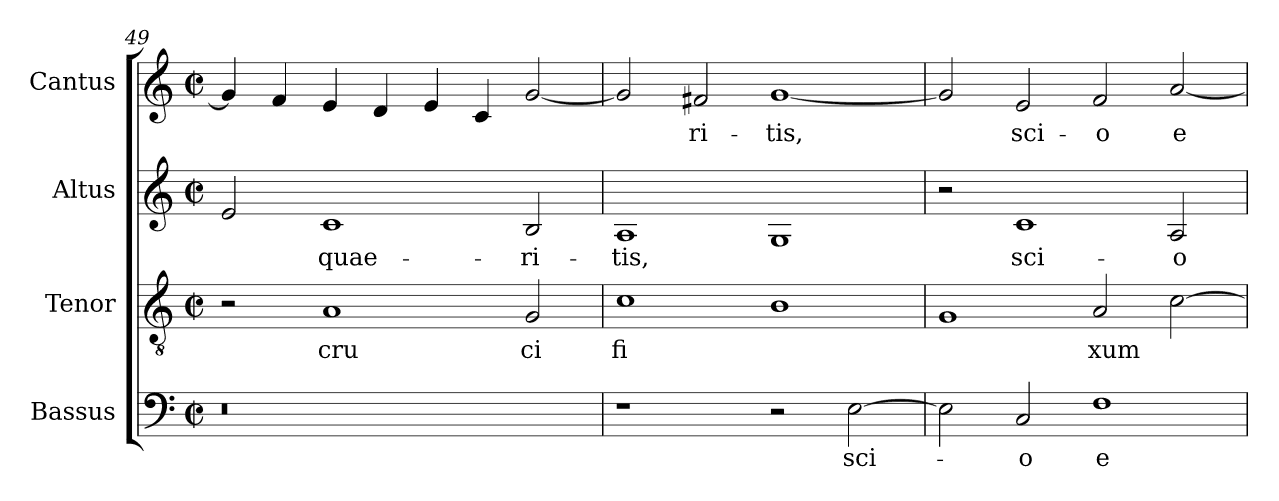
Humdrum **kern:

**kern	**text	**kern	**text	**kern	**text	**kern	**text
*part4	*part4	*part3	*part3	*part2	*part2	*part1	*part1
*staff4	*staff4	*staff3	*staff3	*staff2	*staff2	*staff1	*staff1
*I"Bassus	*	*I"Tenor	*	*I"Altus	*	*I"Cantus	*
*clefF4	*	*clefGv2	*	*clefG2	*	*clefG2	*
*M2/2	*	*M2/2	*	*M2/2	*	*M2/2	*
*met(c|)	*	*met(c|)	*	*met(c|)	*	*met(c|)	*
=49	=49	=49	=49	=49	=49	=49	=49
0r	.	2r	.	2e/	.	4g/]	.
.	.	.	.	.	.	4f/	.
!	!	!	!LO:LY:b:cj	!	!LO:LY:b:cj	!	!
.	.	1A	cru	1c	quae-	4e/	.
.	.	.	.	.	.	4d/	.
.	.	.	.	.	.	4e/	.
.	.	.	.	.	.	4c/	.
!	!	!	!LO:LY:b:cj	!	!LO:LY:b:cj	!	!
.	.	2G/	ci	2B/	-ri-	[<2g/	.
=50	=50	=50	=50	=50	=50	=50	=50
!	!	!	!LO:LY:b:cj	!	!LO:LY:b:cj	!	!
1r	.	1c	fi	1A	-tis,	2g/]	.
!	!	!	!	!	!	!	!LO:LY:b:cj
.	.	.	.	.	.	2f#/	-ri-
!	!	!	!	!	!	!	!LO:LY:b:cj
2r	.	1B	.	1G	.	[<1g	-tis,
!	!LO:LY:b	!	!	!	!	!	!
[>2E\	sci-	.	.	.	.	.	.
=51	=51	=51	=51	=51	=51	=51	=51
2E\]	.	1G	.	2r	.	2g/]	.
!	!LO:LY:b:cj	!	!	!	!LO:LY:b:cj	!	!LO:LY:b:cj
2C/	-o	.	.	1c	sci-	2e/	sci-
!	!LO:LY:b:cj	!	!LO:LY:b	!	!	!	!LO:LY:b:cj
1F	e-	2A/	xum	.	.	2f/	-o
!	!	!	!	!	!LO:LY:b:cj	!	!LO:LY:b:cj
.	.	[>2c\	.	2A/	-o	[<2a/	e-
=	=	=	=	=	=	=	=
*-	*-	*-	*-	*-	*-	*-	*-
